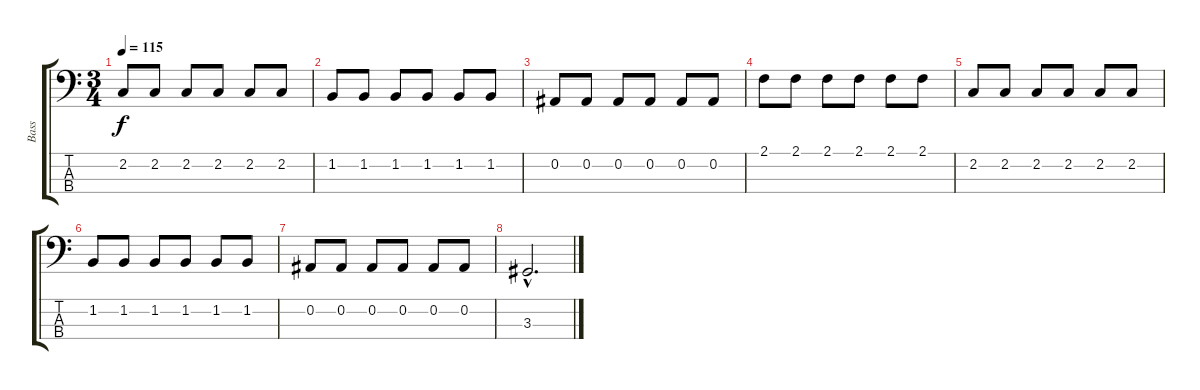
\track ("Bass" "Bass") {instrument electricbassfinger}
\staff {score tabs}
\tuning (Eb2 Bb1 F1 C1) {hide}
\ts (3 4)
\tempo 115
\clef f4
\ks c
2.2.8{dy f} 2.2.8 2.2.8 2.2.8 2.2.8 2.2.8 |
1.2.8 1.2.8 1.2.8 1.2.8 1.2.8 1.2.8 |
0.2.8 0.2.8 0.2.8 0.2.8 0.2.8 0.2.8 |
2.1.8 2.1.8 2.1.8 2.1.8 2.1.8 2.1.8 |
2.2.8 2.2.8 2.2.8 2.2.8 2.2.8 2.2.8 |
1.2.8 1.2.8 1.2.8 1.2.8 1.2.8 1.2.8 |
0.2.8 0.2.8 0.2.8 0.2.8 0.2.8 0.2.8 |
3.3{hac}.2{d}
